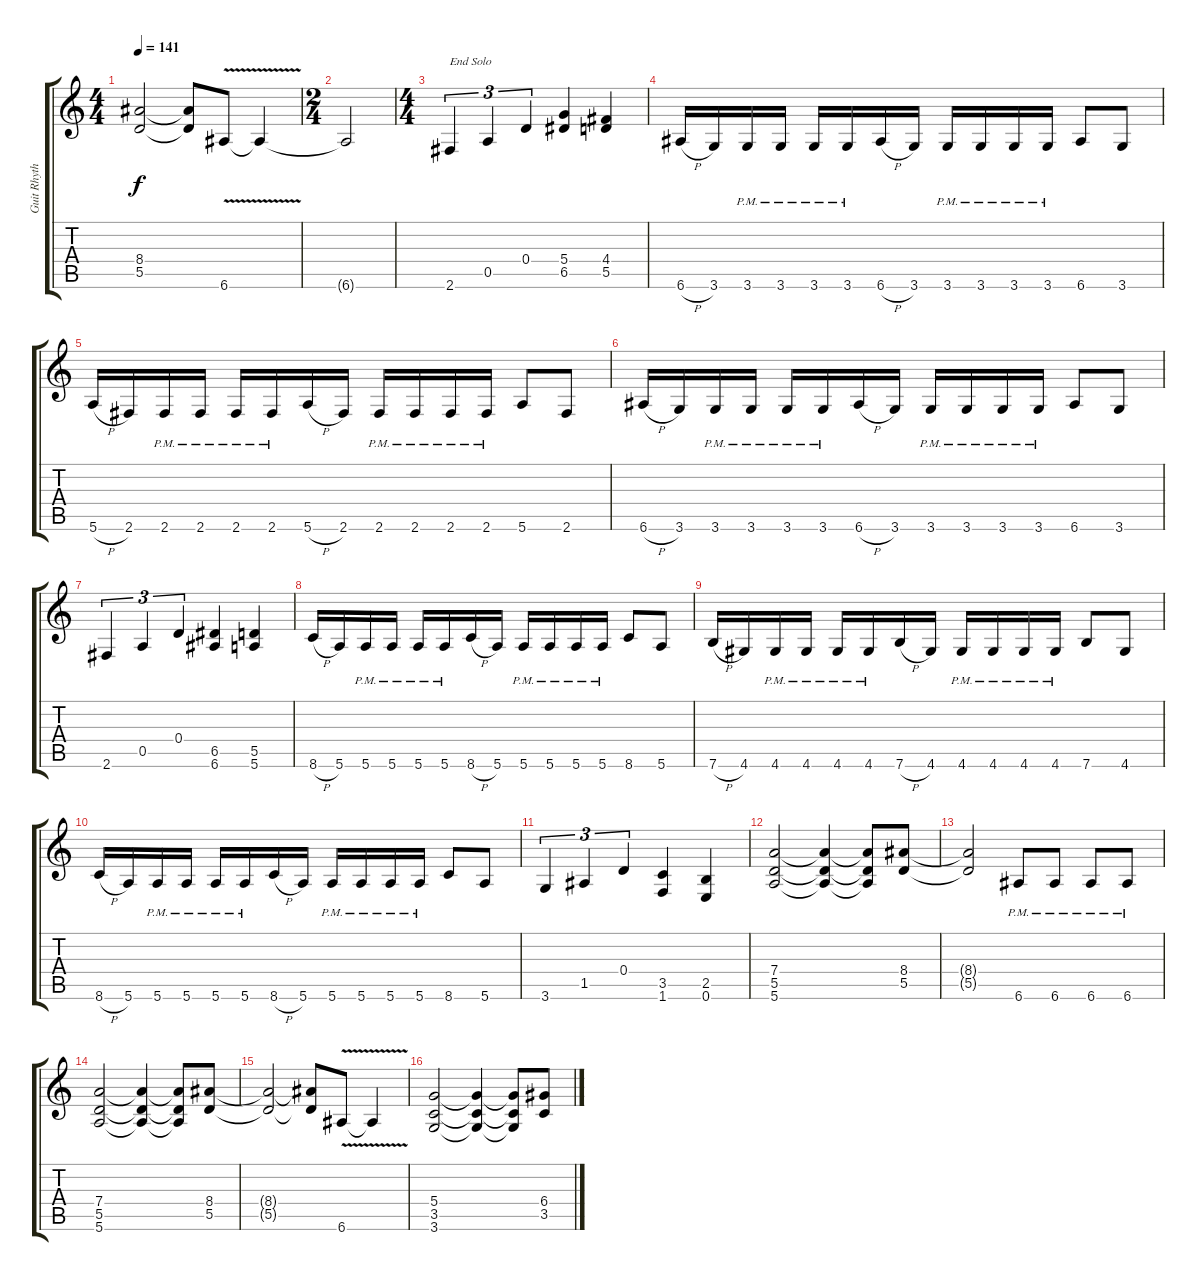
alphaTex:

\track ("Guit Rhythm 2" "Guit Rhyth") {instrument distortionguitar}
\staff {score tabs}
\tuning (E4 B3 G3 D3 A2 E2) {hide}
\ts (4 4)
\tempo 141
\clef g2
\ks c
(8.4{t} 5.5{t}).2{dy f} (8.4{t} 5.5{t}).8 6.6{v}.8 6.6{t}.4 |
\ts (2 4)
6.6{t}.2 |
\ts (4 4)
2.6.4{tu (3 2) txt "End Solo"} 0.5.4{tu (3 2)} 0.4.4{tu (3 2)} (5.4 6.5).4 (4.4 5.5).4 |
6.6{h}.16 3.6.16 3.6{pm}.16 3.6{pm}.16 3.6{pm}.16 3.6{pm}.16 6.6{h}.16 3.6.16 3.6{pm}.16 3.6{pm}.16 3.6{pm}.16 3.6{pm}.16 6.6.8 3.6.8 |
5.6{h}.16 2.6.16 2.6{pm}.16 2.6{pm}.16 2.6{pm}.16 2.6{pm}.16 5.6{h}.16 2.6.16 2.6{pm}.16 2.6{pm}.16 2.6{pm}.16 2.6{pm}.16 5.6.8 2.6.8 |
6.6{h}.16 3.6.16 3.6{pm}.16 3.6{pm}.16 3.6{pm}.16 3.6{pm}.16 6.6{h}.16 3.6.16 3.6{pm}.16 3.6{pm}.16 3.6{pm}.16 3.6{pm}.16 6.6.8 3.6.8 |
2.6.4{tu (3 2)} 0.5.4{tu (3 2)} 0.4.4{tu (3 2)} (6.5 6.6).4 (5.5 5.6).4 |
8.6{h}.16 5.6.16 5.6{pm}.16 5.6{pm}.16 5.6{pm}.16 5.6{pm}.16 8.6{h}.16 5.6.16 5.6{pm}.16 5.6{pm}.16 5.6{pm}.16 5.6{pm}.16 8.6.8 5.6.8 |
7.6{h}.16 4.6.16 4.6{pm}.16 4.6{pm}.16 4.6{pm}.16 4.6{pm}.16 7.6{h}.16 4.6.16 4.6{pm}.16 4.6{pm}.16 4.6{pm}.16 4.6{pm}.16 7.6.8 4.6.8 |
8.6{h}.16 5.6.16 5.6{pm}.16 5.6{pm}.16 5.6{pm}.16 5.6{pm}.16 8.6{h}.16 5.6.16 5.6{pm}.16 5.6{pm}.16 5.6{pm}.16 5.6{pm}.16 8.6.8 5.6.8 |
3.6.4{tu (3 2)} 1.5.4{tu (3 2)} 0.4.4{tu (3 2)} (3.5 1.6).4 (2.5 0.6).4 |
(7.4 5.5 5.6).2 (7.4{t} 5.5{t} 5.6{t}).4 (7.4{t} 5.5{t} 5.6{t}).8 (8.4 5.5).8 |
(8.4{t} 5.5{t}).2 6.6{pm}.8 6.6{pm}.8 6.6{pm}.8 6.6{pm}.8 |
(7.4 5.5 5.6).2 (7.4{t} 5.5{t} 5.6{t}).4 (7.4{t} 5.5{t} 5.6{t}).8 (8.4 5.5).8 |
(8.4{t} 5.5{t}).2 (8.4{t} 5.5{t}).8 6.6{v}.8 6.6{t}.4 |
(5.4 3.5 3.6).2 (5.4{t} 3.5{t} 3.6{t}).4 (5.4{t} 3.5{t} 3.6{t}).8 (6.4 3.5).8
